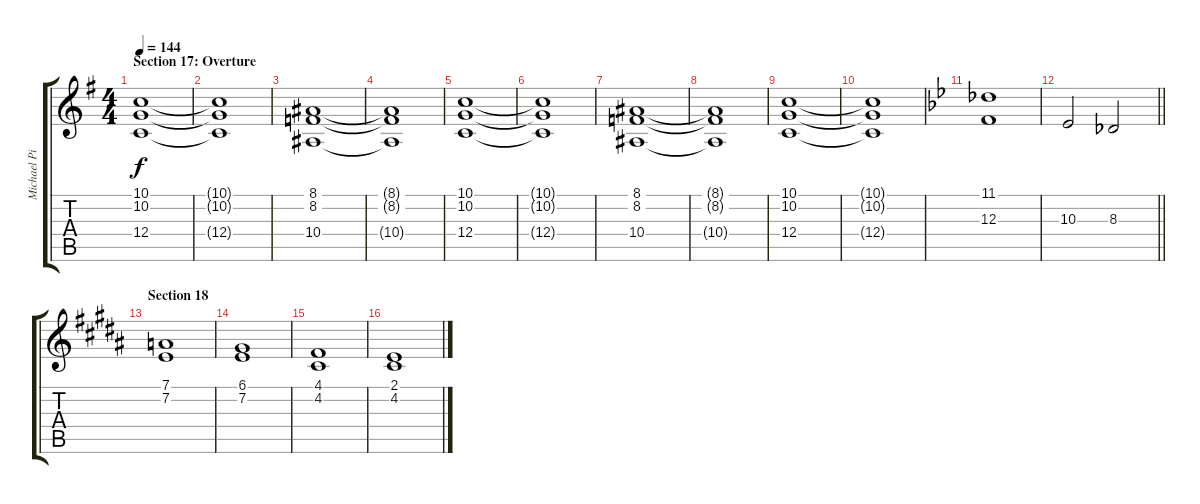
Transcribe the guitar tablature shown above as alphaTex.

\track ("Michael Pinnella (keyboard)" "Michael Pi") {instrument stringensemble1}
\staff {score tabs}
\tuning (D4 A3 F3 C3 G2 D2) {hide}
\ts (4 4)
\section ("" "Section 17: Overture")
\tempo 144
\clef g2
\ks eminor
(10.1 10.2 12.4).1{dy f} |
(10.1{t} 10.2{t} 12.4{t}).1 |
(8.1 8.2 10.4).1 |
(8.1{t} 8.2{t} 10.4{t}).1 |
(10.1 10.2 12.4).1 |
(10.1{t} 10.2{t} 12.4{t}).1 |
(8.1 8.2 10.4).1 |
(8.1{t} 8.2{t} 10.4{t}).1 |
(10.1 10.2 12.4).1 |
(10.1{t} 10.2{t} 12.4{t}).1 |
\ks gminor
(11.1 12.3).1 |
\barLineRight lightlight
10.3.2 8.3.2 |
\section ("" "Section 18")
\ks g#minor
(7.1 7.2).1 |
(6.1 7.2).1 |
(4.1 4.2).1 |
(2.1 4.2).1
